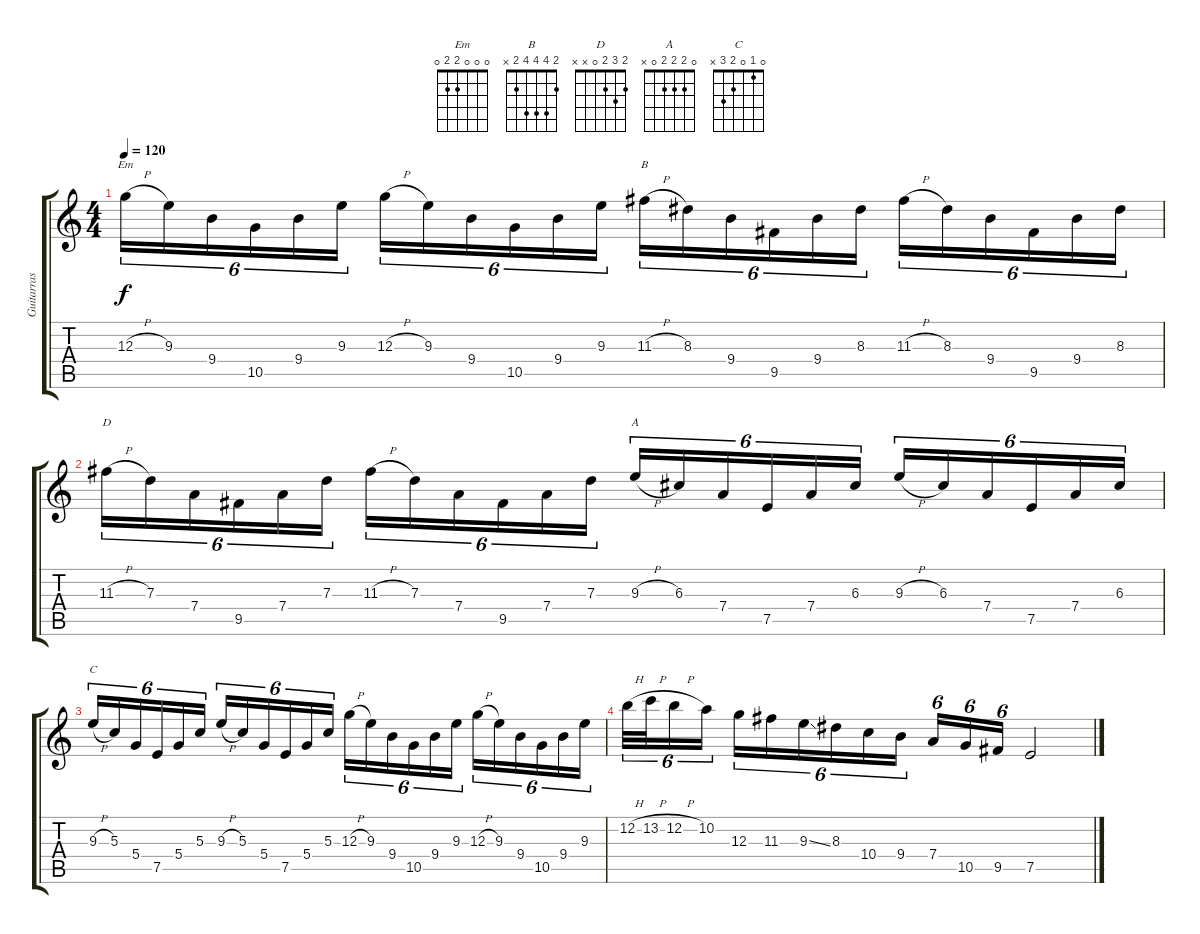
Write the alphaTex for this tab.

\track ("Guitarras Impossíveis - Mais Arpejos" "Guitarras ") {instrument overdrivenguitar}
\staff {score tabs}
\tuning (E4 B3 G3 D3 A2 E2) {hide}
\chord ("Em" 0 0 0 2 2 0)
\chord ("B" 2 4 4 4 2 x)
\chord ("D" 2 3 2 0 x x)
\chord ("A" 0 2 2 2 0 x)
\chord ("C" 0 1 0 2 3 x)
\ts (4 4)
\tempo 120
\clef g2
\ks c
12.3{h}.16{tu (6 4) ch "Em" dy f instrument overdrivenguitar} 9.3.16{tu (6 4)} 9.4.16{tu (6 4)} 10.5.16{tu (6 4)} 9.4.16{tu (6 4)} 9.3.16{tu (6 4)} 12.3{h}.16{tu (6 4)} 9.3.16{tu (6 4)} 9.4.16{tu (6 4)} 10.5.16{tu (6 4)} 9.4.16{tu (6 4)} 9.3.16{tu (6 4)} 11.3{h}.16{tu (6 4) ch "B"} 8.3.16{tu (6 4)} 9.4.16{tu (6 4)} 9.5.16{tu (6 4)} 9.4.16{tu (6 4)} 8.3.16{tu (6 4)} 11.3{h}.16{tu (6 4)} 8.3.16{tu (6 4)} 9.4.16{tu (6 4)} 9.5.16{tu (6 4)} 9.4.16{tu (6 4)} 8.3.16{tu (6 4)} |
11.3{h}.16{tu (6 4) ch "D"} 7.3.16{tu (6 4)} 7.4.16{tu (6 4)} 9.5.16{tu (6 4)} 7.4.16{tu (6 4)} 7.3.16{tu (6 4)} 11.3{h}.16{tu (6 4)} 7.3.16{tu (6 4)} 7.4.16{tu (6 4)} 9.5.16{tu (6 4)} 7.4.16{tu (6 4)} 7.3.16{tu (6 4)} 9.3{h}.16{tu (6 4) ch "A"} 6.3.16{tu (6 4)} 7.4.16{tu (6 4)} 7.5.16{tu (6 4)} 7.4.16{tu (6 4)} 6.3.16{tu (6 4)} 9.3{h}.16{tu (6 4)} 6.3.16{tu (6 4)} 7.4.16{tu (6 4)} 7.5.16{tu (6 4)} 7.4.16{tu (6 4)} 6.3.16{tu (6 4)} |
9.3{h}.16{tu (6 4) ch "C"} 5.3.16{tu (6 4)} 5.4.16{tu (6 4)} 7.5.16{tu (6 4)} 5.4.16{tu (6 4)} 5.3.16{tu (6 4)} 9.3{h}.16{tu (6 4)} 5.3.16{tu (6 4)} 5.4.16{tu (6 4)} 7.5.16{tu (6 4)} 5.4.16{tu (6 4)} 5.3.16{tu (6 4)} 12.3{h}.16{tu (6 4)} 9.3.16{tu (6 4)} 9.4.16{tu (6 4)} 10.5.16{tu (6 4)} 9.4.16{tu (6 4)} 9.3.16{tu (6 4)} 12.3{h}.16{tu (6 4)} 9.3.16{tu (6 4)} 9.4.16{tu (6 4)} 10.5.16{tu (6 4)} 9.4.16{tu (6 4)} 9.3.16{tu (6 4)} |
12.2{h}.32{tu (6 4)} 13.2{h}.32{tu (6 4)} 12.2{h}.16{tu (6 4)} 10.2.16{tu (6 4)} 12.3.16{tu (6 4)} 11.3.16{tu (6 4)} 9.3{ss}.16{tu (6 4)} 8.3.16{tu (6 4)} 10.4.16{tu (6 4)} 9.4.16{tu (6 4)} 7.4.16{tu (6 4)} 10.5.16{tu (6 4)} 9.5.16{tu (6 4)} 7.5.2
